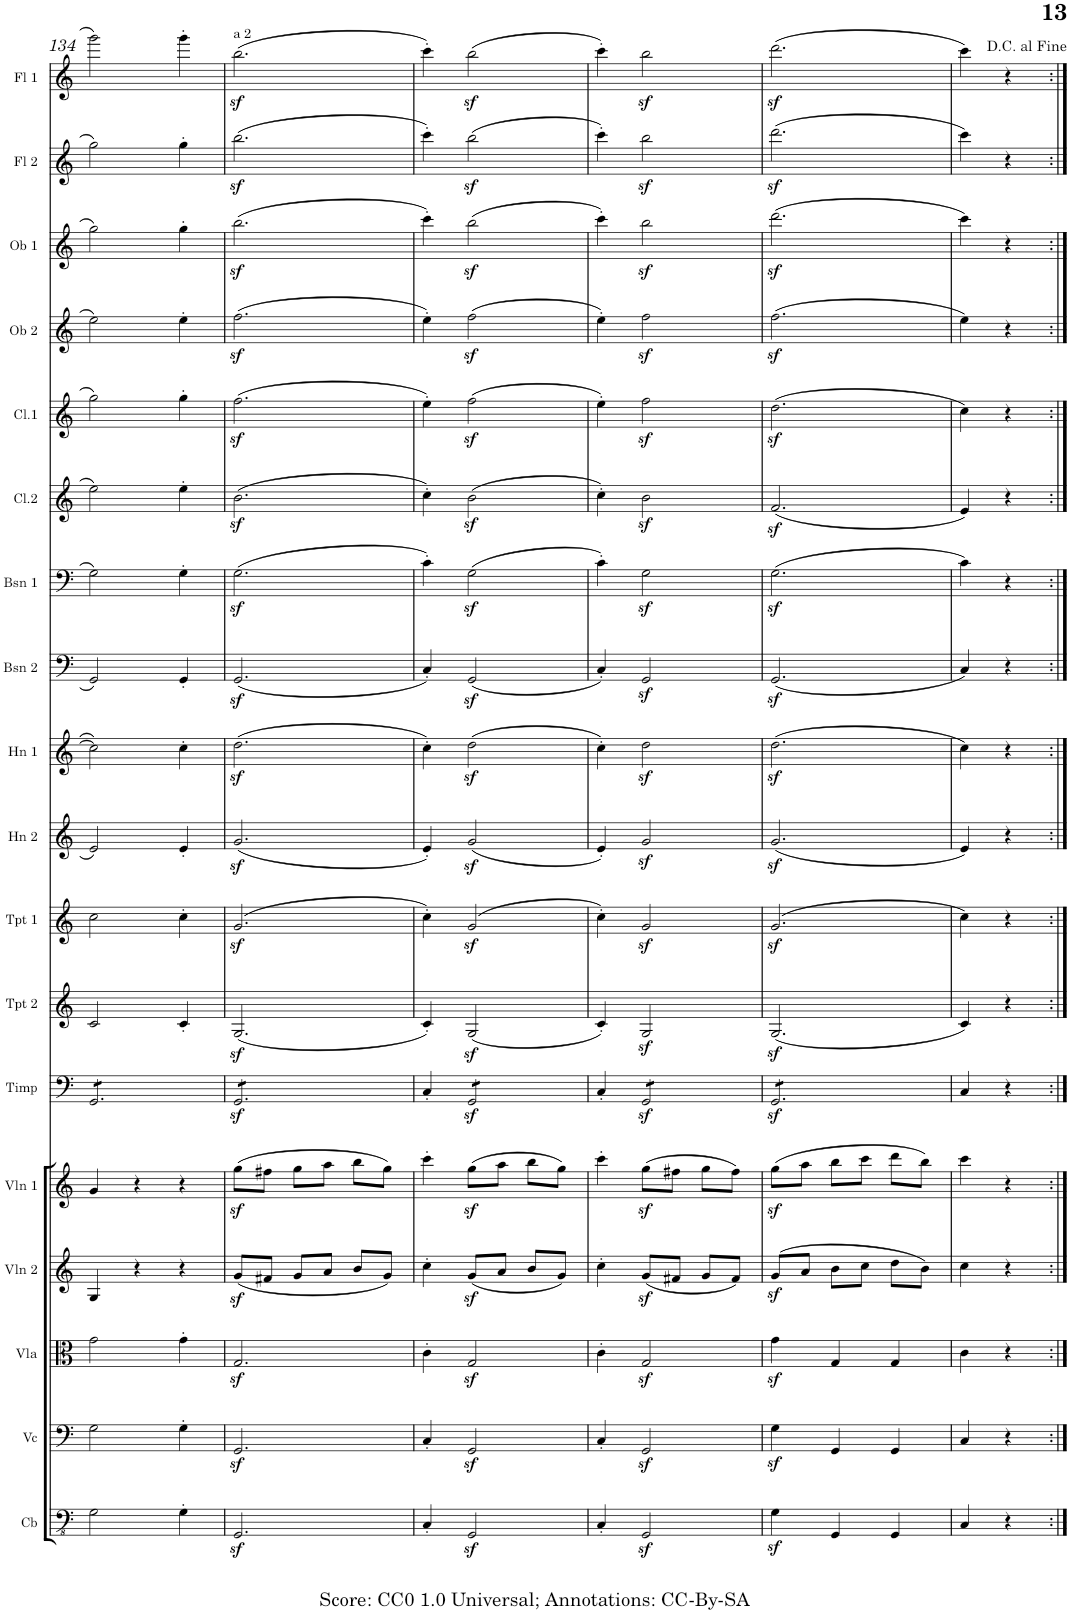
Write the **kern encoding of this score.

**kern	**kern	**kern	**kern	**kern	**kern	**kern	**kern	**kern	**kern	**kern	**kern	**kern	**kern	**kern	**kern	**kern	**kern
*part18	*part17	*part16	*part15	*part14	*part13	*part12	*part11	*part10	*part9	*part8	*part7	*part6	*part5	*part4	*part3	*part2	*part1
*staff18	*staff17	*staff16	*staff15	*staff14	*staff13	*staff12	*staff11	*staff10	*staff9	*staff8	*staff7	*staff6	*staff5	*staff4	*staff3	*staff2	*staff1
*I"Contrabass	*I"Violoncello	*I"Viola	*I"Violin 2	*I"Violin 1	*I"Timpani	*I"C Trumpet 2	*I"C Trumpet 1	*I"C Horn 2	*I"C Horn 1	*I"Bassoon 2	*I"Bassoon 1	*I"C Clarinet 2	*I"C Clarinet 1	*I"Oboe 2	*I"Oboe 1	*I"Flute 2	*I"Flute 1
*I'Cb	*I'Vc	*I'Vla	*I'Vln 2	*I'Vln 1	*I'Timp	*I'Tpt 2	*I'Tpt 1	*I'Hn 2	*I'Hn 1	*I'Bsn 2	*I'Bsn 1	*I'Cl.2	*I'Cl.1	*I'Ob 2	*I'Ob 1	*I'Fl 2	*I'Fl 1
!!LO:PB:g=z
*clefFv4	*clefF4	*clefC3	*clefG2	*clefG2	*clefF4	*clefG2	*clefG2	*clefG2	*clefG2	*clefF4	*clefF4	*clefG2	*clefG2	*clefG2	*clefG2	*clefG2	*clefG2
*	*	*	*	*	*	*	*	*Trd7c12	*Trd7c12	*	*	*Trd1c2	*Trd1c2	*	*	*	*
*k[]	*k[]	*k[]	*k[]	*k[]	*k[]	*k[]	*k[]	*k[]	*k[]	*k[]	*k[]	*k[]	*k[]	*k[]	*k[]	*k[]	*k[]
*M3/4	*M3/4	*M3/4	*M3/4	*M3/4	*M3/4	*M3/4	*M3/4	*M3/4	*M3/4	*M3/4	*M3/4	*M3/4	*M3/4	*M3/4	*M3/4	*M3/4	*M3/4
=134	=134	=134	=134	=134	=134	=134	=134	=134	=134	=134	=134	=134	=134	=134	=134	=134	=134
*	*	*	*	*	*tremolo	*	*	*	*	*	*	*	*	*	*	*	*
2GG\	2G\	2g\	4G/	4g/	8GG/L	2c/	2cc\	2e/	2cc\]	2GG/	2G\	2ee\	2gg\	2ee\	2gg\	2gg\	2ggg\
.	.	.	.	.	8GG/	.	.	.	.	.	.	.	.	.	.	.	.
.	.	.	4r	4r	8GG/	.	.	.	.	.	.	.	.	.	.	.	.
.	.	.	.	.	8GG/	.	.	.	.	.	.	.	.	.	.	.	.
4GG'\	4G'\	4g'\	4r	4r	8GG/	4c'/	4cc'\	4e'/	4cc'\	4GG'/	4G'\	4ee'\	4gg'\	4ee'\	4gg'\	4gg'\	4ggg'\
.	.	.	.	.	8GG/J	.	.	.	.	.	.	.	.	.	.	.	.
=135	=135	=135	=135	=135	=135	=135	=135	=135	=135	=135	=135	=135	=135	=135	=135	=135	=135
!	!	!	!	!	!	!	!	!	!	!	!	!	!	!	!	!	!LO:TX:a:t=a 2
2.GGGz</	2.GGz</	2.Gz</	(8gz</L	(8ggz<\L	8GGz</L	(2.Gz</	(2.gz</	(2.gz</	(2.ddz<\	(2.GGz</	(2.Gz<\	(2.bz<\	(2.ffz<\	(2.ffz<\	(2.bbz<\	(2.bbz<\	(2.bbz<\
.	.	.	8f#X/J	8ff#X\J	8GGz</	.	.	.	.	.	.	.	.	.	.	.	.
.	.	.	8g/L	8gg\L	8GGz</	.	.	.	.	.	.	.	.	.	.	.	.
.	.	.	8a/J	8aa\J	8GGz</	.	.	.	.	.	.	.	.	.	.	.	.
.	.	.	8b/L	8bb\L	8GGz</	.	.	.	.	.	.	.	.	.	.	.	.
.	.	.	8g/J)	8gg\J)	8GGz</J	.	.	.	.	.	.	.	.	.	.	.	.
*	*	*	*	*	*Xtremolo	*	*	*	*	*	*	*	*	*	*	*	*
=136	=136	=136	=136	=136	=136	=136	=136	=136	=136	=136	=136	=136	=136	=136	=136	=136	=136
4CC'/	4C'/	4c'\	4cc'\	4ccc'\	4C'/	4c'/)	4cc'\)	4e'/)	4cc'\)	4C'/)	4c'\)	4cc'\)	4ee'\)	4ee'\)	4ccc'\)	4ccc'\)	4ccc'\)
*	*	*	*	*	*tremolo	*	*	*	*	*	*	*	*	*	*	*	*
2GGGz</	2GGz</	2Gz</	(8gz</L	(8ggz<\L	8GGz</L	(2Gz</	(2gz</	(2gz</	(2ddz<\	(2GGz</	(2Gz<\	(2bz<\	(2ffz<\	(2ffz<\	(2bbz<\	(2bbz<\	(2bbz<\
.	.	.	8a/J	8aa\J	8GGz</	.	.	.	.	.	.	.	.	.	.	.	.
.	.	.	8b/L	8bb\L	8GGz</	.	.	.	.	.	.	.	.	.	.	.	.
.	.	.	8g/J)	8gg\J)	8GGz</J	.	.	.	.	.	.	.	.	.	.	.	.
*	*	*	*	*	*Xtremolo	*	*	*	*	*	*	*	*	*	*	*	*
=137	=137	=137	=137	=137	=137	=137	=137	=137	=137	=137	=137	=137	=137	=137	=137	=137	=137
4CC'/	4C'/	4c'\	4cc'\	4ccc'\	4C'/	4c'/)	4cc'\)	4e'/)	4cc'\)	4C'/)	4c'\)	4cc'\)	4ee'\)	4ee'\)	4ccc'\)	4ccc'\)	4ccc'\)
*	*	*	*	*	*tremolo	*	*	*	*	*	*	*	*	*	*	*	*
2GGGz</	2GGz</	2Gz</	(8gz</L	(8ggz<\L	8GGz</L	2Gz</	2gz</	2gz</	2ddz<\	2GGz</	2Gz<\	2bz<\	2ffz<\	2ffz<\	2bbz<\	2bbz<\	2bbz<\
.	.	.	8f#X/J	8ff#X\J	8GGz</	.	.	.	.	.	.	.	.	.	.	.	.
.	.	.	8g/L	8gg\L	8GGz</	.	.	.	.	.	.	.	.	.	.	.	.
.	.	.	8f#/J)	8ff#\J)	8GGz</J	.	.	.	.	.	.	.	.	.	.	.	.
=138	=138	=138	=138	=138	=138	=138	=138	=138	=138	=138	=138	=138	=138	=138	=138	=138	=138
4GGz<\	4Gz<\	4gz<\	(8gz</L	(8ggz<\L	8GGz</L	(2.Gz</	(2.gz</	(2.gz</	(2.ddz<\	(2.GGz</	(2.Gz<\	(2.fz</	(2.ddz<\	(2.ffz<\	(2.dddz<\	(2.dddz<\	(2.dddz<\
.	.	.	8a/J	8aa\J	8GGz</	.	.	.	.	.	.	.	.	.	.	.	.
4GGG/	4GG/	4G/	8b\L	8bb\L	8GGz</	.	.	.	.	.	.	.	.	.	.	.	.
.	.	.	8cc\J	8ccc\J	8GGz</	.	.	.	.	.	.	.	.	.	.	.	.
4GGG/	4GG/	4G/	8dd\L	8ddd\L	8GGz</	.	.	.	.	.	.	.	.	.	.	.	.
.	.	.	8b\J)	8bb\J)	8GGz</J	.	.	.	.	.	.	.	.	.	.	.	.
*	*	*	*	*	*Xtremolo	*	*	*	*	*	*	*	*	*	*	*	*
=139	=139	=139	=139	=139	=139	=139	=139	=139	=139	=139	=139	=139	=139	=139	=139	=139	=139
4CC/	4C/	4c\	4cc\	4ccc\	4C/	4c/)	4cc\)	4e/)	4cc\)	4C/)	4c\)	4e/)	4cc\)	4ee\)	4ccc\)	4ccc\)	4ccc\)
4r	4r	4r	4r	4r	4r	4r	4r	4r	4r	4r	4r	4r	4r	4r	4r	4r	4r
=:|!	=:|!	=:|!	=:|!	=:|!	=:|!	=:|!	=:|!	=:|!	=:|!	=:|!	=:|!	=:|!	=:|!	=:|!	=:|!	=:|!	=:|!
*-	*-	*-	*-	*-	*-	*-	*-	*-	*-	*-	*-	*-	*-	*-	*-	*-	*-
